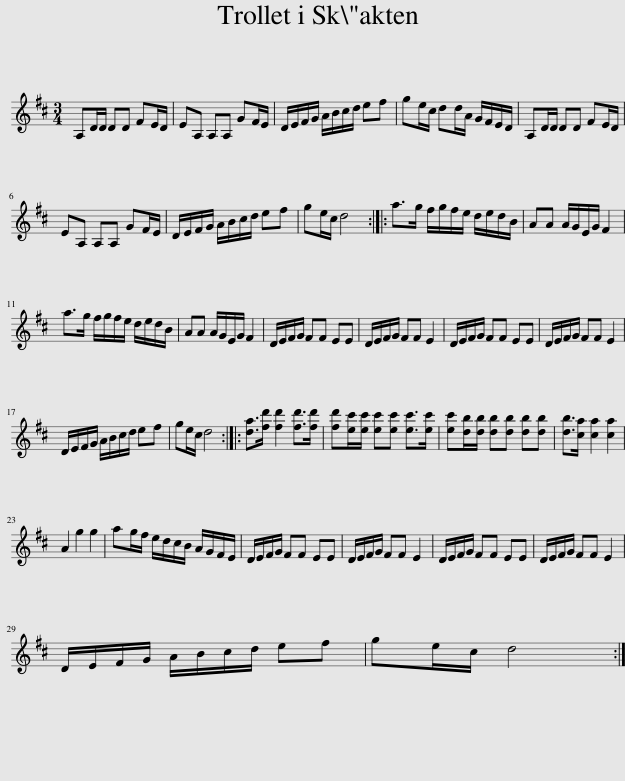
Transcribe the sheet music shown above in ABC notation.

X:1
L:1/8
M:3/4
I:linebreak $
K:D
V:1 treble
V:1
 A,D/D/ DD FE/D/ | EA, A,A, GF/E/ | D/E/F/G/ A/B/c/d/ ef | ge/c/ dd/A/ G/F/E/D/ | A,D/D/ DD FE/D/ |$ %5
 EA, A,A, GF/E/ | D/E/F/G/ A/B/c/d/ ef | ge/c/ d4 :: a>g f/g/f/e/ d/e/d/B/ | AA A/G/E/G/ F2 |$ %10
 a>g f/g/f/e/ d/e/d/B/ | AA A/G/E/G/ F2 | D/E/F/G/ FF EE | D/E/F/G/ FF E2 | D/E/F/G/ FF EE | %15
 D/E/F/G/ FF E2 |$ D/E/F/G/ A/B/c/d/ ef | ge/c/ d4 :: [da]>[fd'] [fd']2 [fd']>[fd'] | [fd'][ec']/[ec']/ [ec'][ec'] [ec']>[ec'] | %20
 [ec'][db]/[db]/ [db][db] [db][db] | [db]>[ca] [ca]2 [ca]2 |$ A2 g2 g2 | ag/f/ e/d/c/B/ A/G/F/E/ | D/E/F/G/ FF EE | %25
 D/E/F/G/ FF E2 | D/E/F/G/ FF EE | D/E/F/G/ FF E2 |$ D/E/F/G/ A/B/c/d/ ef | ge/c/ d4 :| %30
